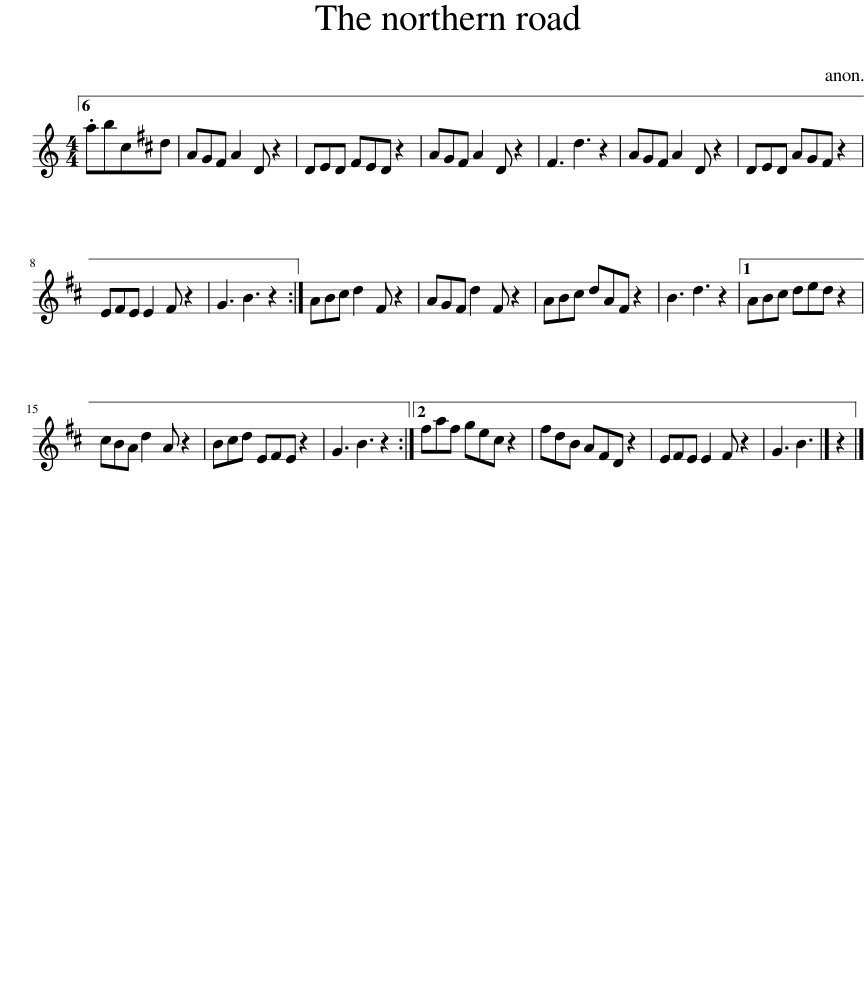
X:1
L:1/8
M:4/4
I:linebreak $
K:C
V:1 treble
V:1
 .abcd | AG^F A2 D z2 | DED ^FED z2 | AG^F A2 D z2 | ^F3 d3 z2 | %5
 AG^F A2 D z2 | DED AG^F z2 |$ E^FE E2 F z2 | G3 B3 z2 :| AB^c d2 ^F z2 | %10
 AG^F d2 F z2 | AB^c dA^F z2 | B3 d3 z2 |1 AB^c ded z2 |$ ^cBA d2 A z2 | %15
 B^cd E^FE z2 | G3 B3 z2 :|2 ^faf ge^c z2 | ^fdB A^FD z2 | E^FE E2 F z2 | %20
 G3 B3 z2 |] %21
